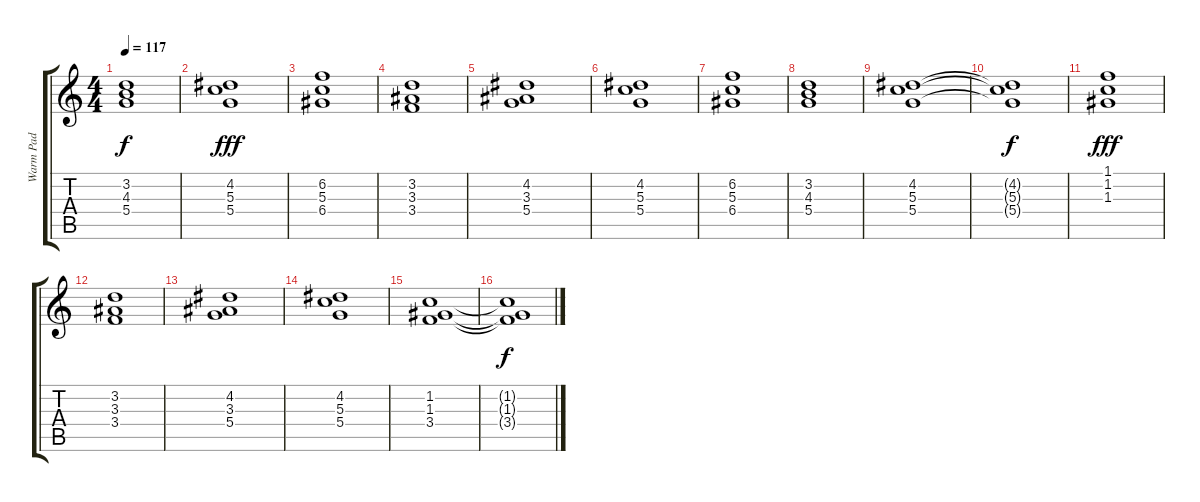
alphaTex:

\track ("Warm Pad" "Warm Pad") {instrument electricguitarmuted}
\staff {score tabs}
\tuning (E4 B3 G3 D3 A2 E2) {hide}
\ts (4 4)
\tempo 117
\clef g2
\ks c
(3.2{t} 4.3{t} 5.4{t}).1{dy f} |
(4.2 5.3 5.4).1{dy fff} |
(6.2 5.3 6.4).1 |
(3.2 3.3 3.4).1 |
(4.2 3.3 5.4).1 |
(4.2 5.3 5.4).1 |
(6.2 5.3 6.4).1 |
(3.2 4.3 5.4).1 |
(4.2 5.3 5.4).1 |
(4.2{t} 5.3{t} 5.4{t}).1{dy f} |
(1.1 1.2 1.3).1{dy fff} |
(3.2 3.3 3.4).1 |
(4.2 3.3 5.4).1 |
(4.2 5.3 5.4).1 |
(1.2 1.3 3.4).1 |
(1.2{t} 1.3{t} 3.4{t}).1{dy f}
